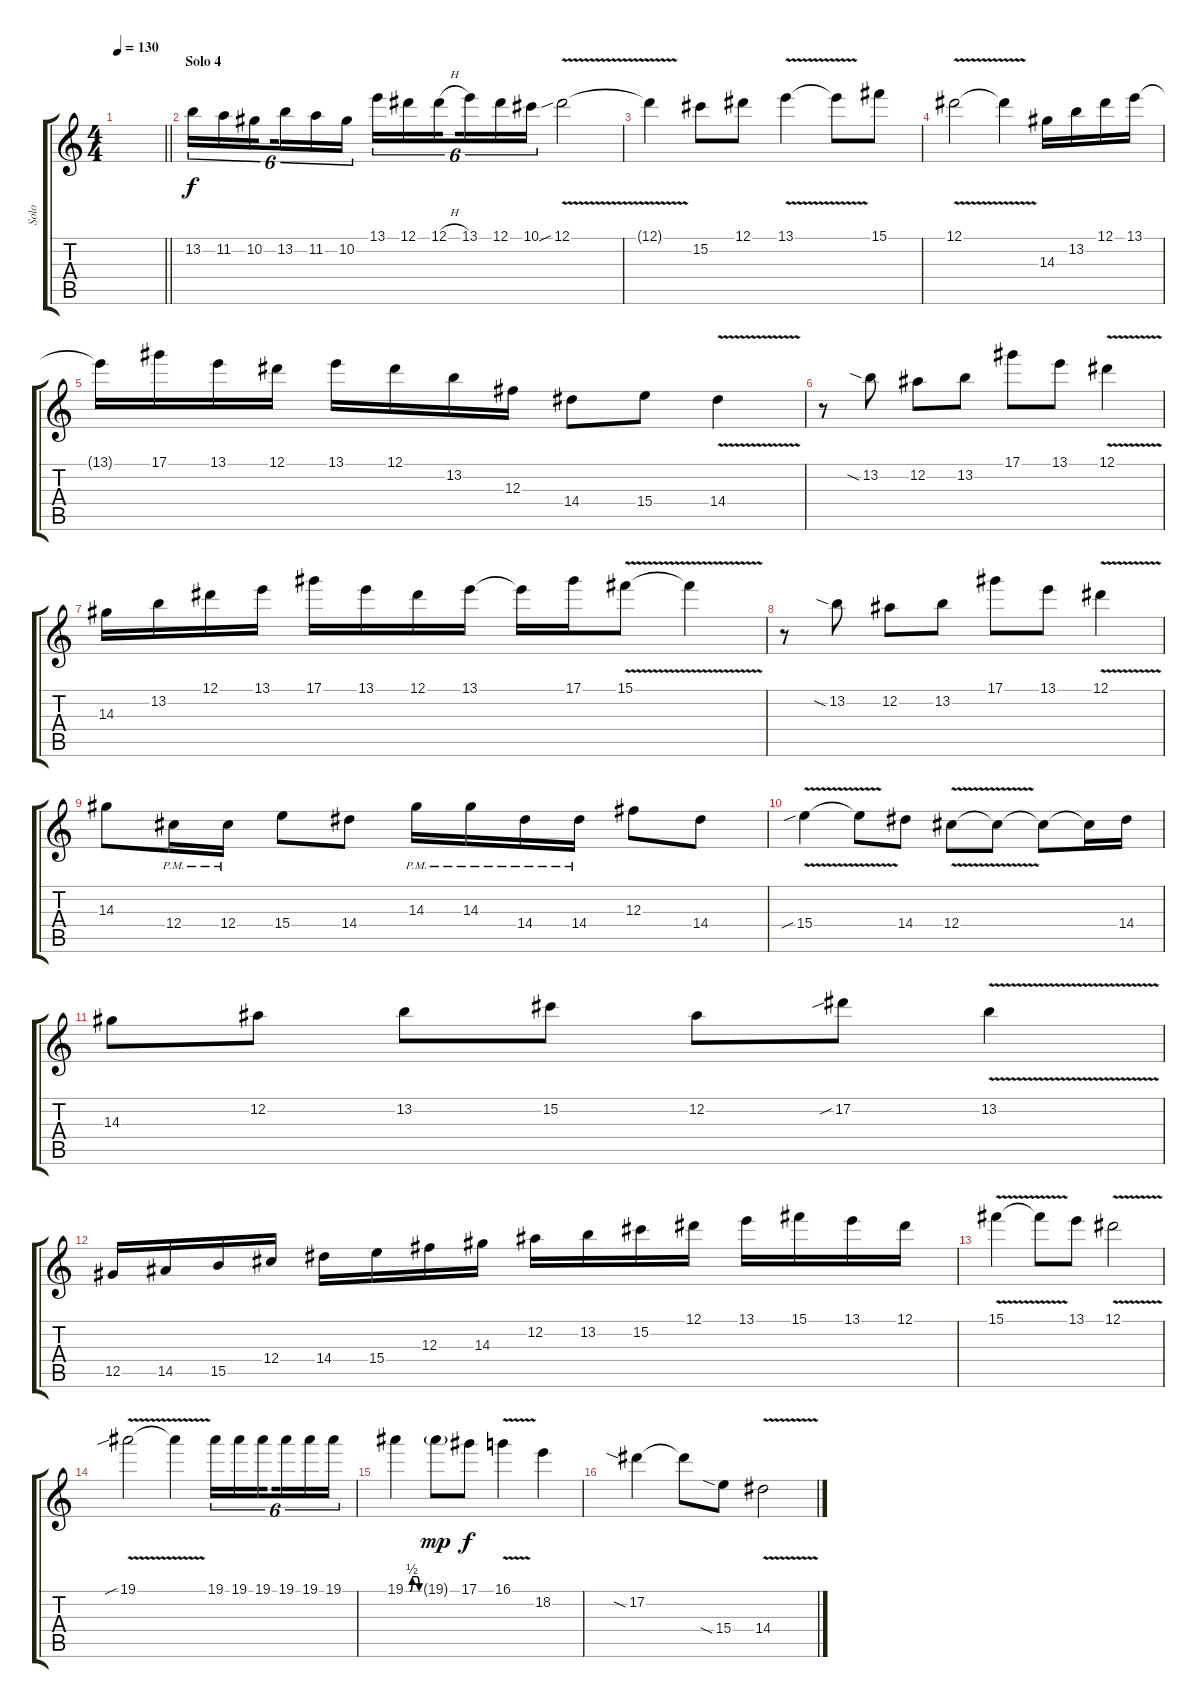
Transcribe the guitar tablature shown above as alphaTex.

\track ("Solo" "Solo") {instrument distortionguitar}
\staff {score tabs}
\tuning (Eb4 Bb3 Gb3 Db3 Ab2 Eb2) {hide}
\ts (4 4)
\tempo 130
\clef g2
\barLineRight lightlight
\ks c
|
\section ("" "Solo 4")
13.2.16{tu (6 4)} 11.2.16{tu (6 4)} 10.2.16{tu (6 4) beam splitsecondary} 13.2.16{tu (6 4)} 11.2.16{tu (6 4)} 10.2.16{tu (6 4)} 13.1.16{tu (6 4)} 12.1.16{tu (6 4)} 12.1{h}.16{tu (6 4) beam splitsecondary} 13.1.16{tu (6 4)} 12.1.16{tu (6 4)} 10.1.16{tu (6 4)} 12.1{v sib}.2 |
12.1{t}.4 15.2.8 12.1.8 13.1{v}.4 13.1{t}.8 15.1.8 |
12.1{v}.2 12.1{t}.4 14.3.16 13.2.16 12.1.16 13.1.16 |
13.1{t}.16 17.1.16 13.1.16 12.1.16 13.1.16 12.1.16 13.2.16 12.3.16 14.4.8 15.4.8 14.4{v}.4 |
r.8 13.2{sia}.8 12.2.8 13.2.8 17.1.8 13.1.8 12.1{v}.4 |
14.3.16 13.2.16 12.1.16 13.1.16 17.1.16 13.1.16 12.1.16 13.1.16 13.1{t}.16 17.1.16 15.1{v}.8 15.1{t}.4 |
r.8 13.2{sia}.8 12.2.8 13.2.8 17.1.8 13.1.8 12.1{v}.4 |
14.3.8 12.4{pm}.16 12.4{pm}.16 15.4.8 14.4.8 14.3{pm}.16 14.3{pm}.16 14.4{pm}.16 14.4{pm}.16 12.3.8 14.4.8 |
15.4{v sib}.4 15.4{t}.8 14.4.8 12.4{v}.8 12.4{t}.8 12.4{t}.8 12.4{t}.16 14.4.16 |
14.3.8 12.2.8 13.2.8 15.2.8 12.2.8 17.2{sib}.8 13.2{v}.4 |
12.5.16 14.5.16 15.5.16 12.4.16 14.4.16 15.4.16 12.3.16 14.3.16 12.2.16 13.2.16 15.2.16 12.1.16 13.1.16 15.1.16 13.1.16 12.1.16 |
15.1{v}.4 15.1{t}.8 13.1.8 12.1{v}.2 |
19.1{v sib}.2 19.1{t}.4 19.1.16{tu (6 4)} 19.1.16{tu (6 4)} 19.1.16{tu (6 4) beam splitsecondary} 19.1.16{tu (6 4)} 19.1.16{tu (6 4)} 19.1.16{tu (6 4)} |
19.1{be (custom 0 0 10 0 20 0 30 2 50 2 60 0)}.4 19.1{g}.8{dy mp} 17.1.8{dy f} 16.1{v}.4 18.2.4 |
17.2{sia}.4 17.2{t}.8 15.4{sia}.8 14.4{v}.2
